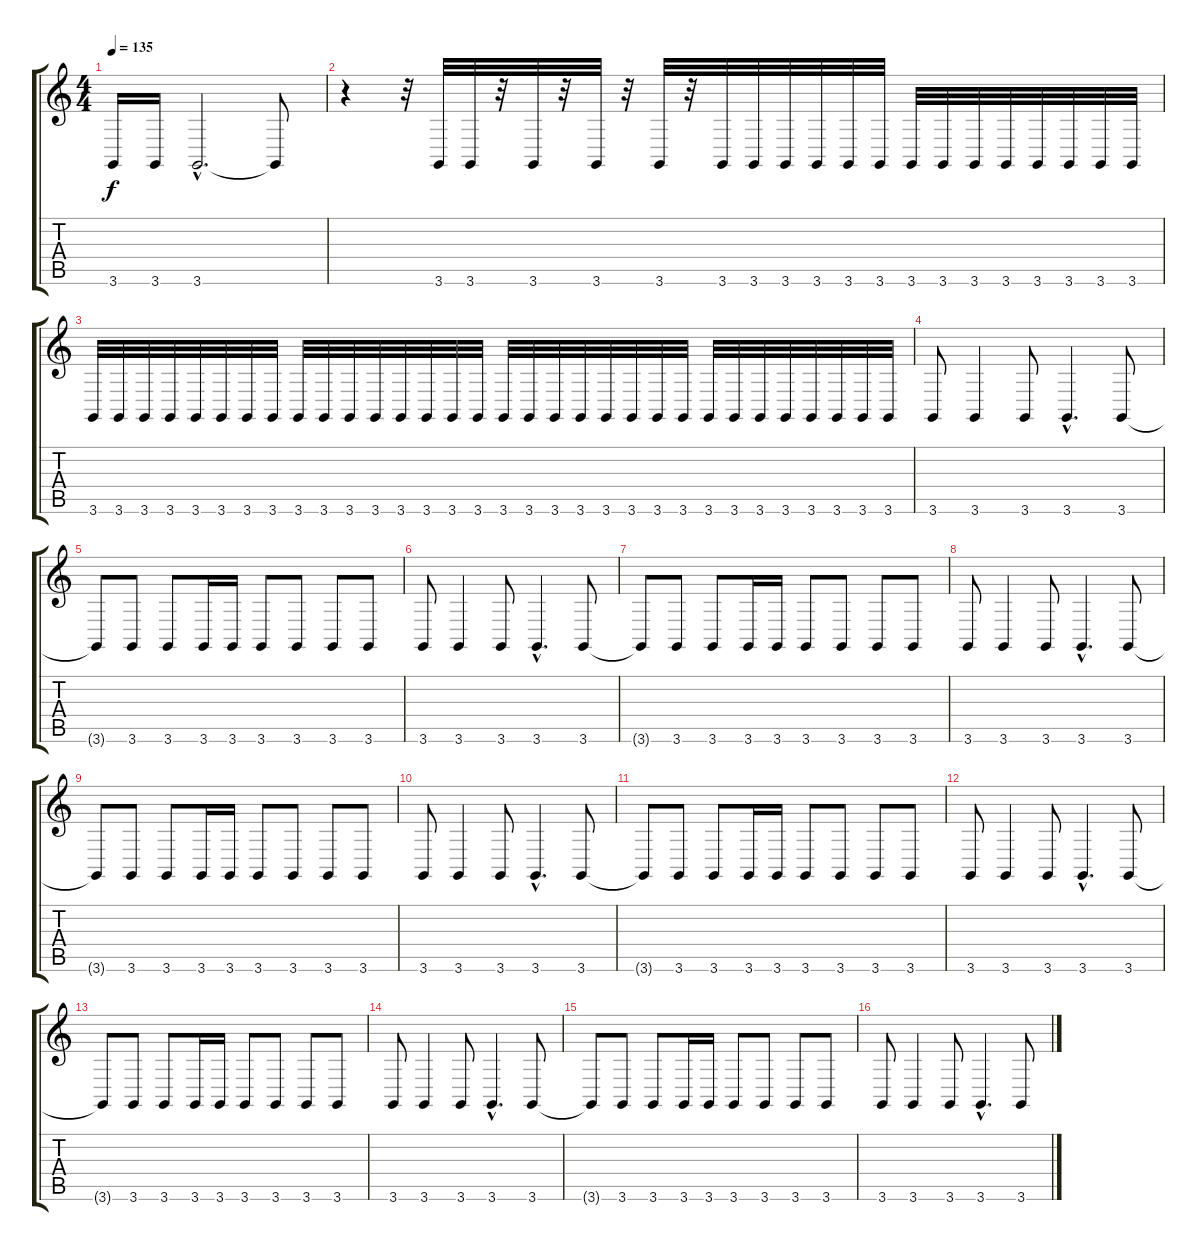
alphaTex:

\track "" {instrument timpani}
\staff {score tabs}
\tuning (E4 B3 G3 D3 A2 E2) {hide}
\ts (4 4)
\tempo 135
\clef g2
\ks c
3.6.16{dy f instrument timpani} 3.6.16{volume 8} 3.6{hac}.2{d volume 12} 3.6{t}.8 |
r.4 r.32 3.6.32 3.6.32{volume 12} r.32{volume 11} 3.6.32{volume 10} r.32 3.6.32{volume 10} r.32 3.6.32{volume 8} r.32{volume 8} 3.6.32{volume 8} 3.6.32{volume 7} 3.6.32{volume 6} 3.6.32{volume 6} 3.6.32{volume 12} 3.6.32{volume 12} 3.6.32{volume 11} 3.6.32{volume 10} 3.6.32{volume 10} 3.6.32{volume 10} 3.6.32{volume 9} 3.6.32{volume 8} 3.6.32{volume 8} 3.6.32{volume 8} |
3.6.32{volume 7} 3.6.32{volume 6} 3.6.32{volume 6} 3.6.32{volume 6} 3.6.32{volume 5} 3.6.32{volume 4} 3.6.32{volume 4} 3.6.32{volume 4} 3.6.32{volume 4} 3.6.32{volume 5} 3.6.32{volume 6} 3.6.32{volume 6} 3.6.32{volume 6} 3.6.32{volume 7} 3.6.32{volume 8} 3.6.32{volume 8} 3.6.32{volume 8} 3.6.32{volume 9} 3.6.32{volume 10} 3.6.32{volume 10} 3.6.32{volume 10} 3.6.32{volume 11} 3.6.32{volume 12} 3.6.32{volume 12} 3.6.32{volume 12} 3.6.32{volume 13} 3.6.32{volume 14} 3.6.32{volume 14} 3.6.32{volume 14} 3.6.32{volume 15} 3.6.32{volume 16} 3.6.32{volume 16} |
3.6.8{volume 12} 3.6.4 3.6.8 3.6{hac}.4{d} 3.6.8 |
3.6{t}.8 3.6.8 3.6.8 3.6.16 3.6.16 3.6.8 3.6.8 3.6.8 3.6.8 |
3.6.8 3.6.4 3.6.8 3.6{hac}.4{d} 3.6.8 |
3.6{t}.8 3.6.8 3.6.8 3.6.16 3.6.16 3.6.8 3.6.8 3.6.8 3.6.8 |
3.6.8 3.6.4 3.6.8 3.6{hac}.4{d} 3.6.8 |
3.6{t}.8 3.6.8 3.6.8 3.6.16 3.6.16 3.6.8 3.6.8 3.6.8 3.6.8 |
3.6.8 3.6.4 3.6.8 3.6{hac}.4{d} 3.6.8 |
3.6{t}.8 3.6.8 3.6.8 3.6.16 3.6.16 3.6.8 3.6.8 3.6.8 3.6.8 |
3.6.8 3.6.4 3.6.8 3.6{hac}.4{d} 3.6.8 |
3.6{t}.8 3.6.8 3.6.8 3.6.16 3.6.16 3.6.8 3.6.8 3.6.8 3.6.8 |
3.6.8 3.6.4 3.6.8 3.6{hac}.4{d} 3.6.8 |
3.6{t}.8 3.6.8 3.6.8 3.6.16 3.6.16 3.6.8 3.6.8 3.6.8 3.6.8 |
3.6.8 3.6.4 3.6.8 3.6{hac}.4{d} 3.6.8
